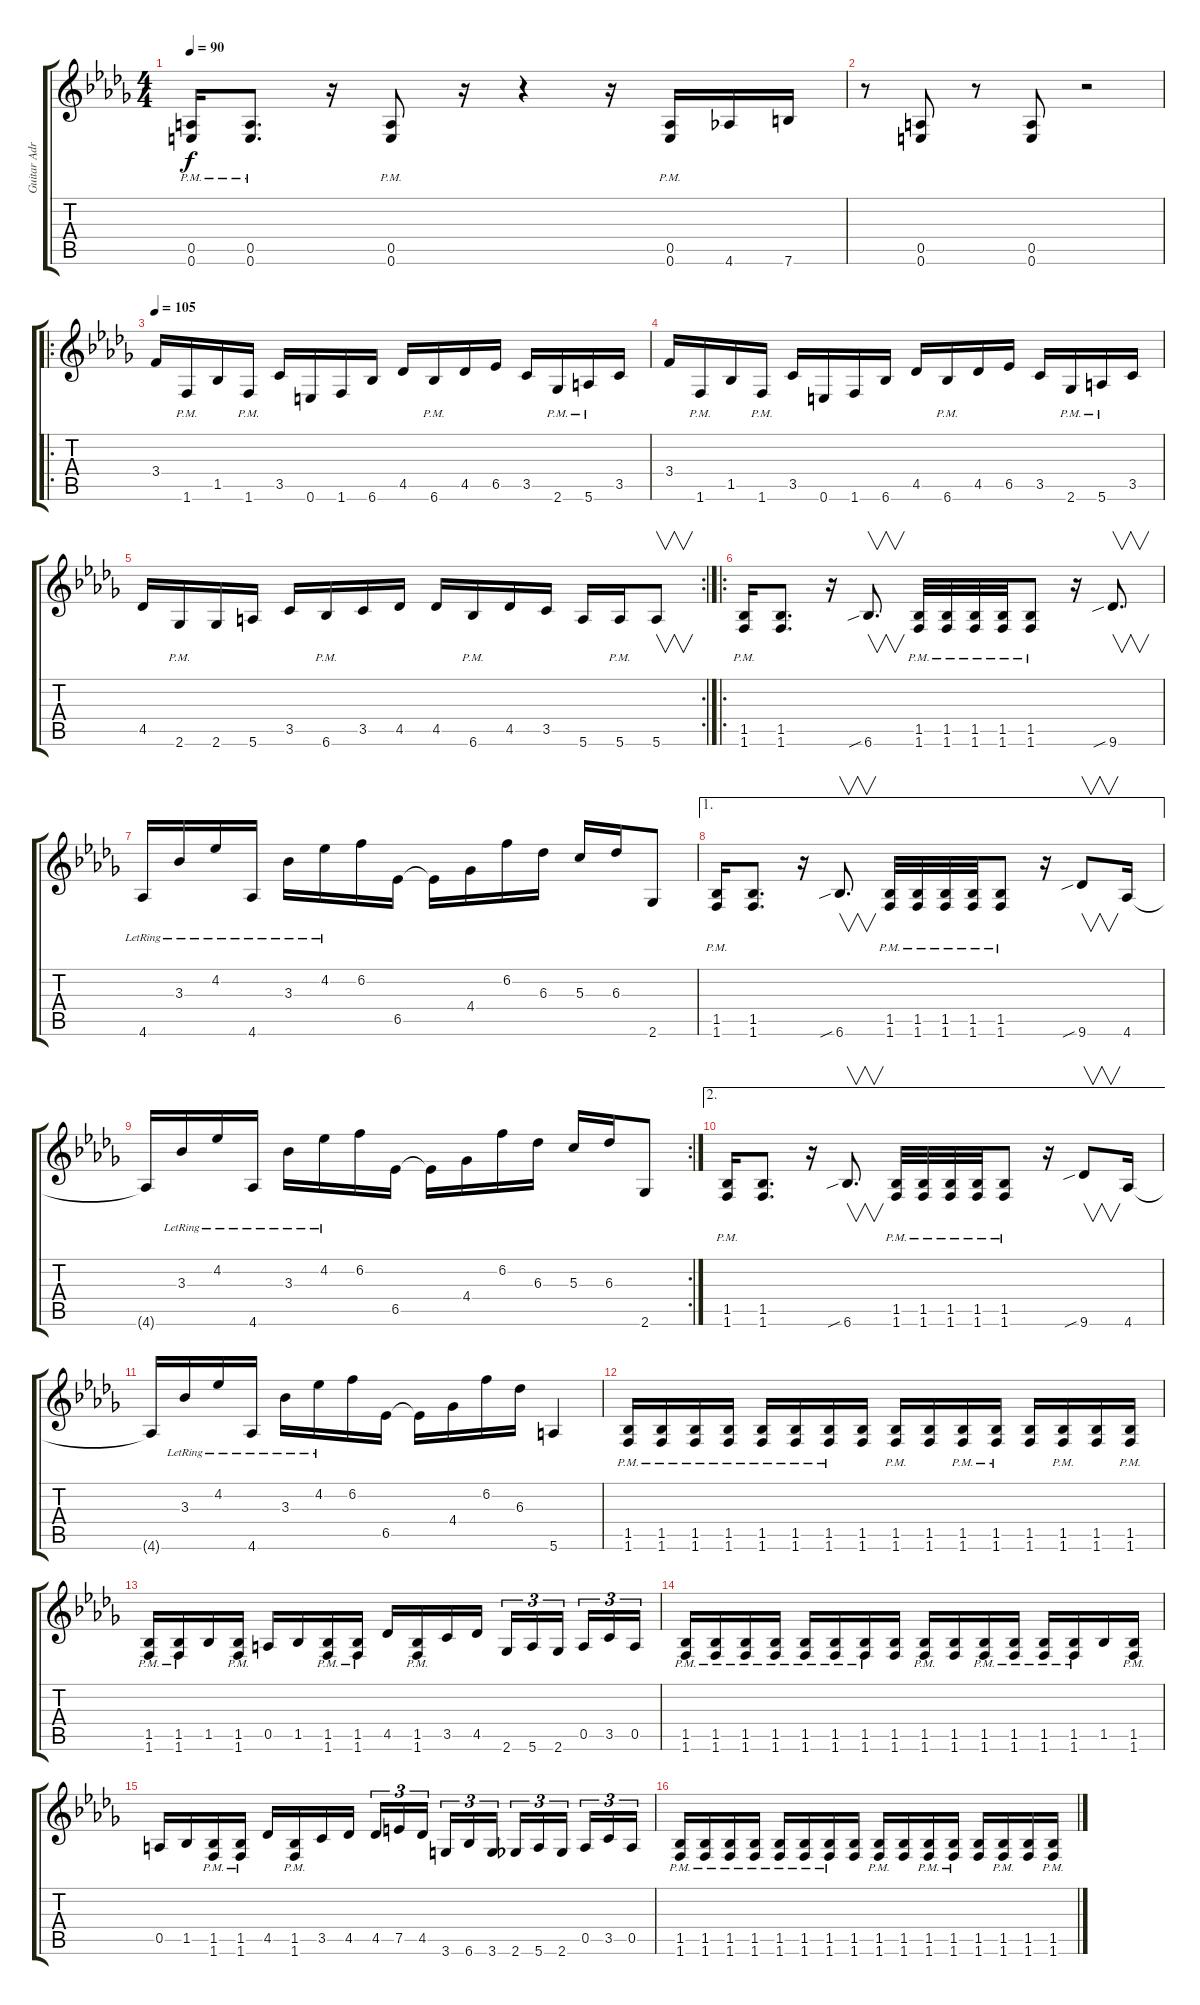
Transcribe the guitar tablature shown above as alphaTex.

\track ("Guitar Adrian Vogel" "Guitar Adr") {instrument distortionguitar}
\staff {score tabs}
\tuning (E4 B3 G3 D3 A2 E2) {hide}
\ts (4 4)
\tempo 90
\clef g2
\ks bbminor
(0.5 0.6{pm}).16{dy f} (0.5 0.6{pm}).8{d} r.16 (0.5 0.6{pm}).8 r.16 r.4 r.16 (0.5 0.6{pm}).16 4.6.16 7.6.16 |
r.8 (0.5 0.6).8 r.8 (0.5 0.6).8 r.2 |
\ro
\tempo 105
3.4.16 1.6{pm}.16 1.5.16 1.6{pm}.16 3.5.16 0.6.16 1.6.16 6.6.16 4.5.16 6.6{pm}.16 4.5.16 6.5.16 3.5.16 2.6{pm}.16 5.6{pm}.16 3.5.16 |
3.4.16 1.6{pm}.16 1.5.16 1.6{pm}.16 3.5.16 0.6.16 1.6.16 6.6.16 4.5.16 6.6{pm}.16 4.5.16 6.5.16 3.5.16 2.6{pm}.16 5.6{pm}.16 3.5.16 |
\rc 2
4.5.16 2.6{pm}.16 2.6.16 5.6.16 3.5.16 6.6{pm}.16 3.5.16 4.5.16 4.5.16 6.6{pm}.16 4.5.16 3.5.16 5.6.16 5.6{pm}.16 5.6.8{v} |
\ro
(1.5 1.6{pm}).16 (1.5 1.6).8{d} r.16 6.6{sib}.8{v d} (1.5 1.6{pm}).32 (1.5 1.6{pm}).32 (1.5 1.6{pm}).32 (1.5 1.6{pm}).32 (1.5 1.6{pm}).8 r.16 9.6{sib}.8{v d} |
4.6{lr}.16 3.3{lr}.16 4.2{lr}.16 4.6{lr}.16 3.3{lr}.16 4.2{lr}.16 6.2.16 6.5.16 6.5{t}.16 4.4.16 6.2.16 6.3.16 5.3.16 6.3.16 2.6.8 |
\ae 1
(1.5 1.6{pm}).16 (1.5 1.6).8{d} r.16 6.6{sib}.8{v d} (1.5 1.6{pm}).32 (1.5 1.6{pm}).32 (1.5 1.6{pm}).32 (1.5 1.6{pm}).32 (1.5 1.6{pm}).8 r.16 9.6{sib}.8{v} 4.6.16 |
\rc 2
4.6{t}.16 3.3{lr}.16 4.2{lr}.16 4.6{lr}.16 3.3{lr}.16 4.2{lr}.16 6.2.16 6.5.16 6.5{t}.16 4.4.16 6.2.16 6.3.16 5.3.16 6.3.16 2.6.8 |
\ae 2
(1.5 1.6{pm}).16 (1.5 1.6).8{d} r.16 6.6{sib}.8{v d} (1.5 1.6{pm}).32 (1.5 1.6{pm}).32 (1.5 1.6{pm}).32 (1.5 1.6{pm}).32 (1.5 1.6{pm}).8 r.16 9.6{sib}.8{v} 4.6.16 |
4.6{t}.16 3.3{lr}.16 4.2{lr}.16 4.6{lr}.16 3.3{lr}.16 4.2{lr}.16 6.2.16 6.5.16 6.5{t}.16 4.4.16 6.2.16 6.3.16 5.6.4 |
(1.5{pm} 1.6).16 (1.5{pm} 1.6).16 (1.5{pm} 1.6).16 (1.5{pm} 1.6).16 (1.5{pm} 1.6).16 (1.5{pm} 1.6).16 (1.5{pm} 1.6).16 (1.5 1.6).16 (1.5{pm} 1.6).16 (1.5 1.6).16 (1.5{pm} 1.6).16 (1.5{pm} 1.6).16 (1.5 1.6).16 (1.5{pm} 1.6).16 (1.5 1.6).16 (1.5{pm} 1.6).16 |
(1.5{pm} 1.6).16 (1.5{pm} 1.6).16 1.5.16 (1.5{pm} 1.6).16 0.5.16 1.5.16 (1.5{pm} 1.6).16 (1.5{pm} 1.6).16 4.5.16 (1.5{pm} 1.6).16 3.5.16 4.5.16 2.6.16{tu (3 2)} 5.6.16{tu (3 2)} 2.6.16{tu (3 2) beam splitsecondary} 0.5.16{tu (3 2)} 3.5.16{tu (3 2)} 0.5.16{tu (3 2)} |
(1.5{pm} 1.6).16 (1.5{pm} 1.6).16 (1.5{pm} 1.6).16 (1.5{pm} 1.6).16 (1.5{pm} 1.6).16 (1.5{pm} 1.6).16 (1.5{pm} 1.6).16 (1.5 1.6).16 (1.5{pm} 1.6).16 (1.5 1.6).16 (1.5{pm} 1.6).16 (1.5{pm} 1.6).16 (1.5{pm} 1.6).16 (1.5{pm} 1.6).16 1.5.16 (1.5{pm} 1.6).16 |
0.5.16 1.5.16 (1.5{pm} 1.6).16 (1.5{pm} 1.6).16 4.5.16 (1.5{pm} 1.6).16 3.5.16 4.5.16 4.5.16{tu (3 2)} 7.5.16{tu (3 2)} 4.5.16{tu (3 2) beam splitsecondary} 3.6.16{tu (3 2)} 6.6.16{tu (3 2)} 3.6.16{tu (3 2)} 2.6.16{tu (3 2)} 5.6.16{tu (3 2)} 2.6.16{tu (3 2) beam splitsecondary} 0.5.16{tu (3 2)} 3.5.16{tu (3 2)} 0.5.16{tu (3 2)} |
(1.5{pm} 1.6).16 (1.5{pm} 1.6).16 (1.5{pm} 1.6).16 (1.5{pm} 1.6).16 (1.5{pm} 1.6).16 (1.5{pm} 1.6).16 (1.5{pm} 1.6).16 (1.5 1.6).16 (1.5{pm} 1.6).16 (1.5 1.6).16 (1.5{pm} 1.6).16 (1.5{pm} 1.6).16 (1.5 1.6).16 (1.5{pm} 1.6).16 (1.5 1.6).16 (1.5{pm} 1.6).16
